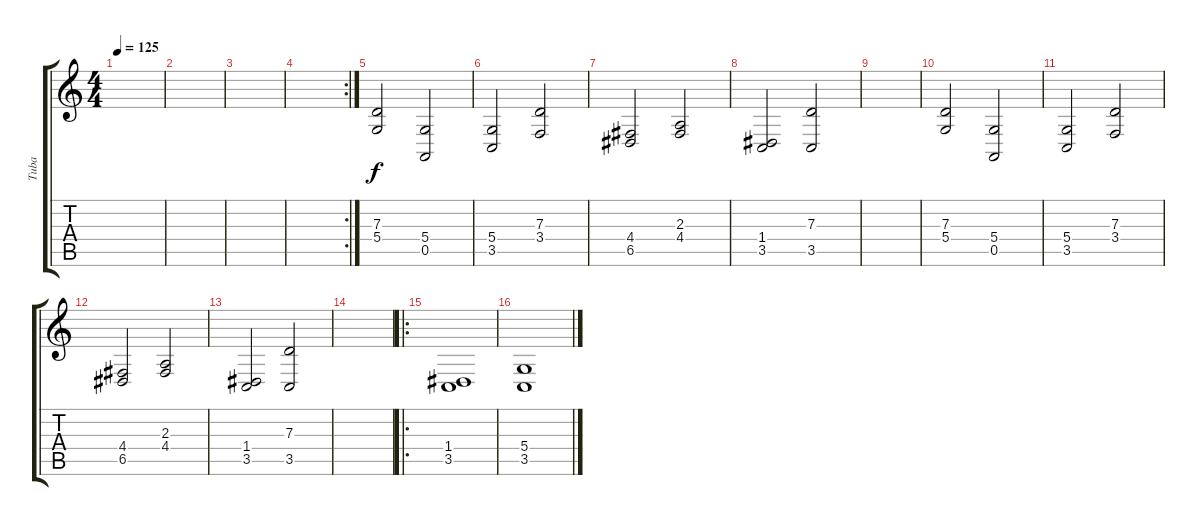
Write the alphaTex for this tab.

\track ("Tuba" "Tuba") {instrument tuba}
\staff {score tabs}
\tuning (E4 B3 G3 D3 A2 E2) {hide}
\ts (4 4)
\tempo 125
\clef g2
\ks c
|
|
|
\rc 2
|
(7.3 5.4).2 (5.4 0.5).2 |
(5.4 3.5).2 (7.3 3.4).2 |
(4.4 6.5).2 (2.3 4.4).2 |
(1.4 3.5).2 (7.3 3.5).2 |
|
(7.3 5.4).2 (5.4 0.5).2 |
(5.4 3.5).2 (7.3 3.4).2 |
(4.4 6.5).2 (2.3 4.4).2 |
(1.4 3.5).2 (7.3 3.5).2 |
|
\ro
(1.4 3.5).1 |
(5.4 3.5).1
